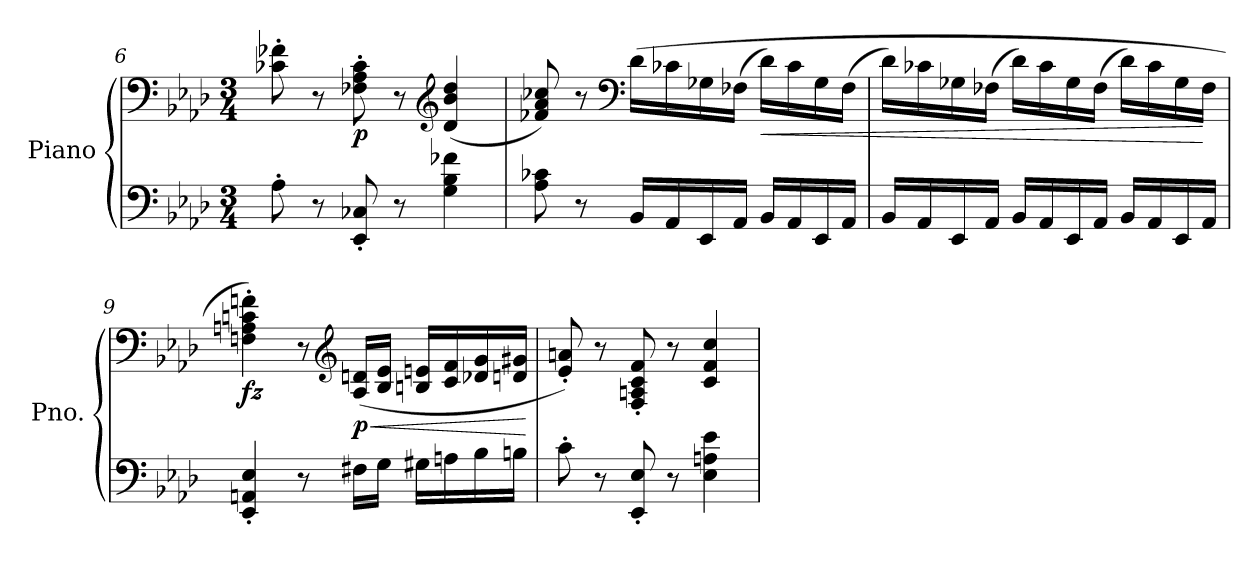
**kern	**kern	**dynam
*part1	*part1	*part1
*staff2	*staff1	*staff1/2
*I"Piano	*	*
*I'Pno.	*	*
*clefF4	*clefF4	*
*k[b-e-a-d-]	*k[b-e-a-d-]	*
*M3/4	*M3/4	*
=6	=6	=6
8A-'\	8c-X\' 8f-X\'	.
8r	8r	.
!	!	!LO:DY:b
8EE-/' 8C-X/'	8F-X\' 8A-\' 8c-\'	p
8r	8r	.
*	*clefG2	*
4G\ 4B-\ 4f-X\	(>4d-/ 4b-/ 4dd-/	.
!!LO:LB:g=z
=7	=7	=7
8A-\ 8c-X\	8f-X/ 8a-/ 8cc-X/)	.
8r	8r	.
*	*clefF4	*
16BB-/LL	(16d-\LL	.
16AA-/	16c-X\	.
16EE-/	16G-X\	.
16AA-/JJ	(16F-X\JJ	.
!	!	!LO:HP:b
16BB-/LL	16d-\LL)	<
16AA-/	16c-\	.
16EE-/	16G-\	.
16AA-/JJ	(16F-\JJ	.
=8	=8	=8
16BB-/LL	16d-\LL)	.
16AA-/	16c-X\	.
16EE-/	16G-X\	.
16AA-/JJ	(16F-X\JJ	.
16BB-/LL	16d-\LL)	.
16AA-/	16c-\	.
16EE-/	16G-\	.
16AA-/JJ	(16F-\JJ	.
16BB-/LL	16d-\LL)	.
16AA-/	16c-\	.
16EE-/	16G-\	.
16AA-/JJ	16F-\JJ	[
!!LO:LB:g=z
=9	=9	=9
!	!	!LO:DY:b
4EE-/' 4AAn/' 4E-/'	4Fn\' 4An\' 4cn\' 4fn\')	fz
8r	8r	.
*	*clefG2	*
!	!	!LO:HP:b
!	!	!LO:DY:n=1:b
16F#X\LL	(>16A/ 16dn/LL	< p
16G\JJ	16B-/ 16e-/JJ	.
16G#X\LL	16Bn/ 16en/LL	.
16An\	16c/ 16f/	.
16B-\	16d-X/ 16g/	.
16Bn\JJ	16dn/ 16g#X/JJ	.
.	.	[
!!LO:LB:g=z
=10	=10	=10
!	!	!LO:DY:b
8c'\	8e-/' 8an/')	other-dynamics
8r	8r	.
8EE-/' 8E-/'	8F/' 8An/' 8c/' 8f/'	.
8r	8r	.
4E-\ 4An\ 4e-\	4c/ 4f/ 4cc/	.
=	=	=
*-	*-	*-
